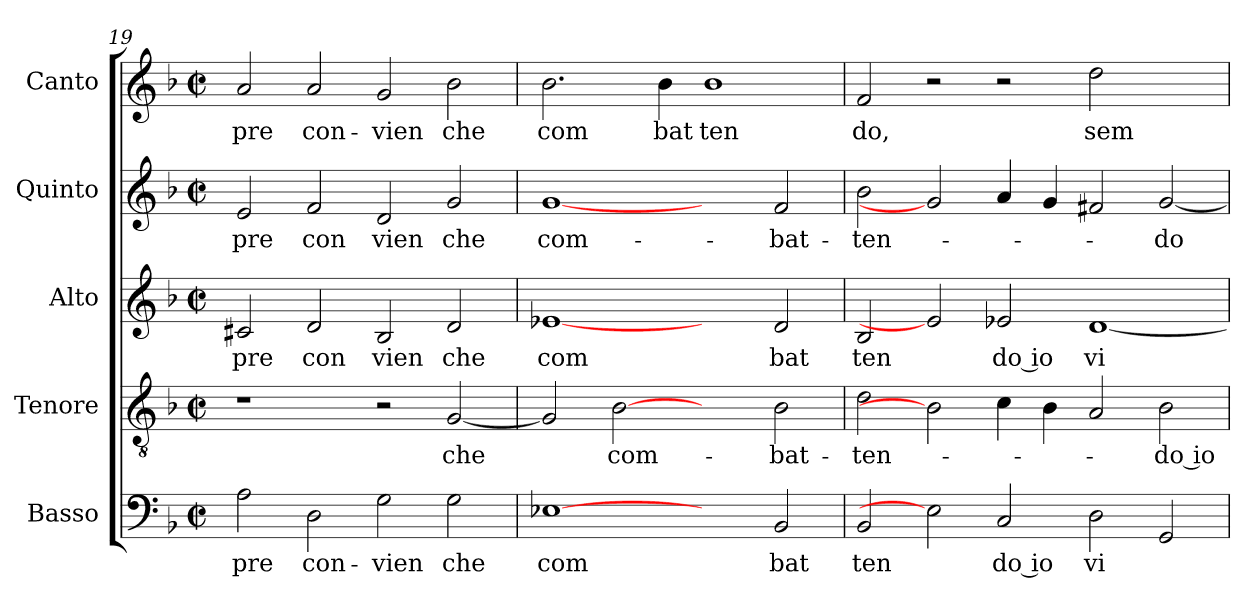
**kern	**text	**kern	**text	**kern	**text	**kern	**text	**kern	**text
*part5	*part5	*part4	*part4	*part3	*part3	*part2	*part2	*part1	*part1
*staff5	*staff5	*staff4	*staff4	*staff3	*staff3	*staff2	*staff2	*staff1	*staff1
*I"Basso	*	*I"Tenore	*	*I"Alto	*	*I"Quinto	*	*I"Canto	*
*clefF4	*	*clefGv2	*	*clefG2	*	*clefG2	*	*clefG2	*
*k[b-]	*	*k[b-]	*	*k[b-]	*	*k[b-]	*	*k[b-]	*
*F:	*	*F:	*	*F:	*	*F:	*	*F:	*
*M2/2	*	*M2/2	*	*M2/2	*	*M2/2	*	*M2/2	*
*met(c|)	*	*met(c|)	*	*met(c|)	*	*met(c|)	*	*met(c|)	*
=19	=19	=19	=19	=19	=19	=19	=19	=19	=19
!	!LO:LY:b:cj	!	!	!	!LO:LY:b:cj	!	!LO:LY:b:cj	!	!LO:LY:b:cj
2A\	-pre	1r	.	2c#X/	pre	2e/	pre	2a/	-pre
!	!LO:LY:b:cj	!	!	!	!LO:LY:b:cj	!	!LO:LY:b:cj	!	!LO:LY:b:cj
2D\	con-	.	.	2d/	con	2f/	con	2a/	con-
!	!LO:LY:b:cj	!	!	!	!LO:LY:b:cj	!	!LO:LY:b:cj	!	!LO:LY:b:cj
2G\	-vien	2r	.	2B-/	vien	2d/	vien	2g/	-vien
!	!LO:LY:b:cj	!	!LO:LY:b	!	!LO:LY:b:cj	!	!LO:LY:b:cj	!	!LO:LY:b:cj
2G\	che	[>2G/	che	2d/	che	2g/	che	2b-\	che
!!LO:LB:g=z
=20	=20	=20	=20	=20	=20	=20	=20	=20	=20
!	!LO:LY:b:cj	!	!	!	!LO:LY:b:cj	!	!LO:LY:b:cj	!	!LO:LY:b:cj
[1E-X	com	2G/]	.	[1e-X	com	[1g	com-	2.b-\	com
!	!	!	!LO:LY:b:cj	!	!	!	!	!	!
.	.	[2B-	com-	.	.	.	.	.	.
!	!	!	!	!	!	!	!	!	!LO:LY:b:cj
.	.	.	.	.	.	.	.	4b-\	bat
!	!	!	!	!	!	!	!	!	!LO:LY:b:cj
2ryy	.	2ryy	.	2ryy	.	2ryy	.	1b-	ten
!	!LO:LY:b:cj	!	!LO:LY:b:cj	!	!LO:LY:b:cj	!	!LO:LY:b:cj	!	!
2BB-/	bat	2B-\	-bat-	2d/	bat	2f/	-bat-	.	.
=21	=21	=21	=21	=21	=21	=21	=21	=21	=21
!	!LO:LY:b:cj	!	!LO:LY:b	!	!LO:LY:b:cj	!	!LO:LY:b	!	!LO:LY:b:cj
2BB-/	ten	2d\	-ten-	2B-/	ten	2b-\	-ten-	2f/	do,
2E-]	.	2B-]	.	2e-]	.	2g]	.	2r	.
!	!LO:LY:b:rj	!	!	!	!LO:LY:b:rj	!	!	!	!
2C/	do io	4c\	.	2e-/	do io	4a/	.	2r	.
.	.	4B-\	.	.	.	4g/	.	.	.
!	!LO:LY:b:cj	!	!	!	!LO:LY:b:cj	!	!	!	!LO:LY:b:cj
2D\	vi	2A/	.	[<1d	vi	2f#X/	.	2dd\	sem
!	!	!	!LO:LY:b:rj	!	!	!	!LO:LY:b:cj	!	!
2GG/	.	2B-\	-do io	.	.	[<2g/	-do	2ryy	.
=	=	=	=	=	=	=	=	=	=
*-	*-	*-	*-	*-	*-	*-	*-	*-	*-
